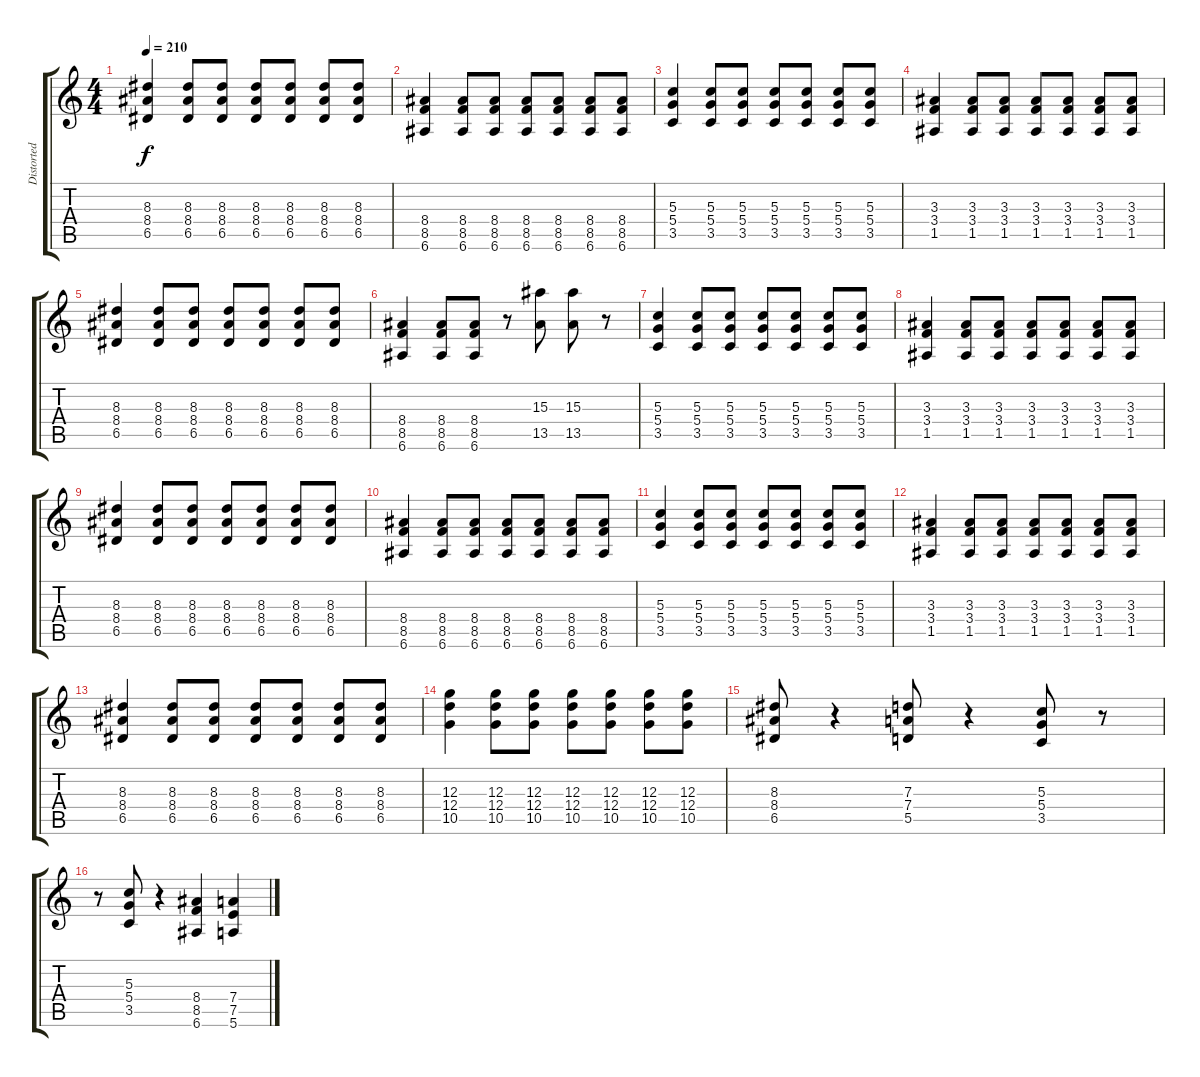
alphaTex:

\track ("Distorted Right" "Distorted ") {instrument distortionguitar}
\staff {score tabs}
\tuning (E4 B3 G3 D3 A2 E2) {hide}
\ts (4 4)
\tempo 210
\clef g2
\ks c
(8.3 8.4 6.5).4{dy f} (8.3 8.4 6.5).8 (8.3 8.4 6.5).8 (8.3 8.4 6.5).8 (8.3 8.4 6.5).8 (8.3 8.4 6.5).8 (8.3 8.4 6.5).8 |
(8.4 8.5 6.6).4 (8.4 8.5 6.6).8 (8.4 8.5 6.6).8 (8.4 8.5 6.6).8 (8.4 8.5 6.6).8 (8.4 8.5 6.6).8 (8.4 8.5 6.6).8 |
(5.3 5.4 3.5).4 (5.3 5.4 3.5).8 (5.3 5.4 3.5).8 (5.3 5.4 3.5).8 (5.3 5.4 3.5).8 (5.3 5.4 3.5).8 (5.3 5.4 3.5).8 |
(3.3 3.4 1.5).4 (3.3 3.4 1.5).8 (3.3 3.4 1.5).8 (3.3 3.4 1.5).8 (3.3 3.4 1.5).8 (3.3 3.4 1.5).8 (3.3 3.4 1.5).8 |
(8.3 8.4 6.5).4 (8.3 8.4 6.5).8 (8.3 8.4 6.5).8 (8.3 8.4 6.5).8 (8.3 8.4 6.5).8 (8.3 8.4 6.5).8 (8.3 8.4 6.5).8 |
(8.4 8.5 6.6).4 (8.4 8.5 6.6).8 (8.4 8.5 6.6).8 r.8 (15.3 13.5).8 (15.3 13.5).8 r.8 |
(5.3 5.4 3.5).4 (5.3 5.4 3.5).8 (5.3 5.4 3.5).8 (5.3 5.4 3.5).8 (5.3 5.4 3.5).8 (5.3 5.4 3.5).8 (5.3 5.4 3.5).8 |
(3.3 3.4 1.5).4 (3.3 3.4 1.5).8 (3.3 3.4 1.5).8 (3.3 3.4 1.5).8 (3.3 3.4 1.5).8 (3.3 3.4 1.5).8 (3.3 3.4 1.5).8 |
(8.3 8.4 6.5).4 (8.3 8.4 6.5).8 (8.3 8.4 6.5).8 (8.3 8.4 6.5).8 (8.3 8.4 6.5).8 (8.3 8.4 6.5).8 (8.3 8.4 6.5).8 |
(8.4 8.5 6.6).4 (8.4 8.5 6.6).8 (8.4 8.5 6.6).8 (8.4 8.5 6.6).8 (8.4 8.5 6.6).8 (8.4 8.5 6.6).8 (8.4 8.5 6.6).8 |
(5.3 5.4 3.5).4 (5.3 5.4 3.5).8 (5.3 5.4 3.5).8 (5.3 5.4 3.5).8 (5.3 5.4 3.5).8 (5.3 5.4 3.5).8 (5.3 5.4 3.5).8 |
(3.3 3.4 1.5).4 (3.3 3.4 1.5).8 (3.3 3.4 1.5).8 (3.3 3.4 1.5).8 (3.3 3.4 1.5).8 (3.3 3.4 1.5).8 (3.3 3.4 1.5).8 |
(8.3 8.4 6.5).4 (8.3 8.4 6.5).8 (8.3 8.4 6.5).8 (8.3 8.4 6.5).8 (8.3 8.4 6.5).8 (8.3 8.4 6.5).8 (8.3 8.4 6.5).8 |
(12.3 12.4 10.5).4 (12.3 12.4 10.5).8 (12.3 12.4 10.5).8 (12.3 12.4 10.5).8 (12.3 12.4 10.5).8 (12.3 12.4 10.5).8 (12.3 12.4 10.5).8 |
(8.3 8.4 6.5).8 r.4 (7.3 7.4 5.5).8 r.4 (5.3 5.4 3.5).8 r.8 |
r.8 (5.3 5.4 3.5).8 r.4 (8.4 8.5 6.6).4 (7.4 7.5 5.6).4
